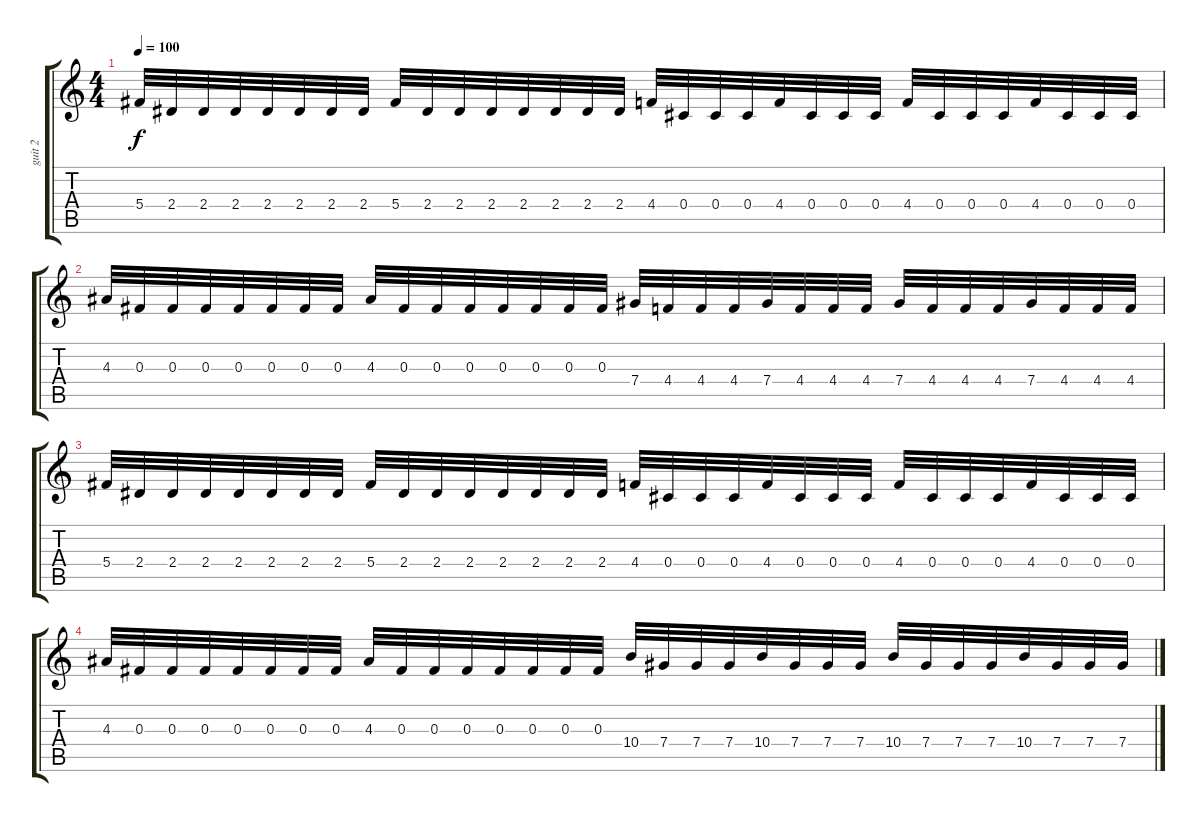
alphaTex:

\track ("guit 2" "guit 2") {instrument distortionguitar}
\staff {score tabs}
\tuning (Eb4 Bb3 Gb3 Db3 Ab2 Eb2) {hide}
\ts (4 4)
\tempo 100
\clef g2
\ks c
5.4.32{dy f} 2.4.32 2.4.32 2.4.32 2.4.32 2.4.32 2.4.32 2.4.32 5.4.32 2.4.32 2.4.32 2.4.32 2.4.32 2.4.32 2.4.32 2.4.32 4.4.32 0.4.32 0.4.32 0.4.32 4.4.32 0.4.32 0.4.32 0.4.32 4.4.32 0.4.32 0.4.32 0.4.32 4.4.32 0.4.32 0.4.32 0.4.32 |
4.3.32 0.3.32 0.3.32 0.3.32 0.3.32 0.3.32 0.3.32 0.3.32 4.3.32 0.3.32 0.3.32 0.3.32 0.3.32 0.3.32 0.3.32 0.3.32 7.4.32 4.4.32 4.4.32 4.4.32 7.4.32 4.4.32 4.4.32 4.4.32 7.4.32 4.4.32 4.4.32 4.4.32 7.4.32 4.4.32 4.4.32 4.4.32 |
5.4.32 2.4.32 2.4.32 2.4.32 2.4.32 2.4.32 2.4.32 2.4.32 5.4.32 2.4.32 2.4.32 2.4.32 2.4.32 2.4.32 2.4.32 2.4.32 4.4.32 0.4.32 0.4.32 0.4.32 4.4.32 0.4.32 0.4.32 0.4.32 4.4.32 0.4.32 0.4.32 0.4.32 4.4.32 0.4.32 0.4.32 0.4.32 |
4.3.32 0.3.32 0.3.32 0.3.32 0.3.32 0.3.32 0.3.32 0.3.32 4.3.32 0.3.32 0.3.32 0.3.32 0.3.32 0.3.32 0.3.32 0.3.32 10.4.32 7.4.32 7.4.32 7.4.32 10.4.32 7.4.32 7.4.32 7.4.32 10.4.32 7.4.32 7.4.32 7.4.32 10.4.32 7.4.32 7.4.32 7.4.32
